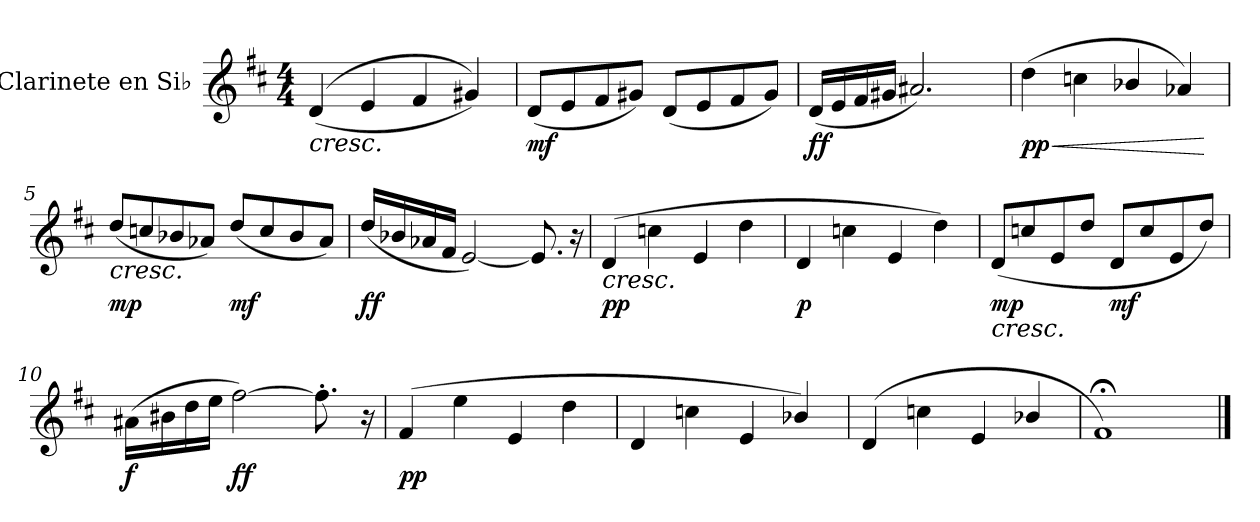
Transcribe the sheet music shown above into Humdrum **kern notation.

**kern	**dynam
*part1	*part1
*staff1	*staff1
*I"Clarinete en Si♭	*
*I'Cl	*
*clefG2	*
*ITrd1c2	*
*k[]	*
*M4/4	*
*MM80	*
=1	=1
!	!LO:HP:b
(<(<4c/	<
4d/	.
4e/	.
4f#X/))	.
=2	=2
*MM90	*
!	!LO:DY:b
(<8c/L	mf
8d/	.
8e/	.
8f#X/J)	.
*MM100	*
(<8c/L	.
8d/	.
8e/	.
8f#/J)	.
=3	=3
*MM140	*
!	!LO:DY:b
(<16c/LL	ff
16d/	.
16e/	.
16f#X/JJ	.
*MM80	*
2.g#X/)	[
!!LO:LB:g=z
=4	=4
!	!LO:HP:b
!	!LO:DY:n=1:b
(>4cc\	< pp
4b-X\	.
4a-X/	.
4g-X/)	.
.	[
=5	=5
*MM90	*
!	!LO:HP:b
!	!LO:DY:n=1:b
(<8cc/L	< mp
8b-X/	.
8a-X/	.
8g-X/J)	.
*MM100	*
!	!LO:DY:n=2:b
(<8cc/L	mf
8b-/	.
8a-/	.
8g-/J)	.
.	[
=6	=6
*MM120	*
!	!LO:DY:b
(<16cc/LL	ff
16a-X/	.
16g-X/	.
16e/JJ	.
*MM60	*
[2d/)	.
8.d/]	.
16r	.
!!LO:LB:g=z
=7	=7
*MM80	*
!	!LO:HP:b
!	!LO:DY:n=1:b
(>4c/	< pp
4b-X\	.
4d/	.
4cc\	.
=8	=8
*MM90	*
!	!LO:DY:b
4c/	p
4b-X\	.
4d/	.
4cc\)	.
.	[
=9	=9
!	!LO:HP:b
!	!LO:DY:n=1:b
(<8c/L	< mp
8b-X/	.
8d/	.
8cc/J	.
*MM110	*
!	!LO:DY:n=2:b
8c/L	mf
8b-/	.
8d/	.
8cc/J)	.
=10	=10
*MM120	*
!	!LO:DY:b
(>16g#X\LL	f
16a#X\	.
16cc\	.
16dd\JJ	.
*MM60	*
!	!LO:DY:n=1:b
[2ee\)	[ ff
8.ee'\]	.
16r	.
!!LO:LB:g=z
=11	=11
*MM80	*
!	!LO:DY:b
(>4e/	pp
4dd\	.
4d/	.
4cc\	.
=12	=12
*MM70	*
4c/	.
4b-X\	.
4d/	.
4a-X/)	.
=13	=13
*MM60	*
(>4c/	.
4b-X\	.
*MM50	*
4d/	.
4a-X/	.
=14	=14
1e;<)	.
==	==
*-	*-
